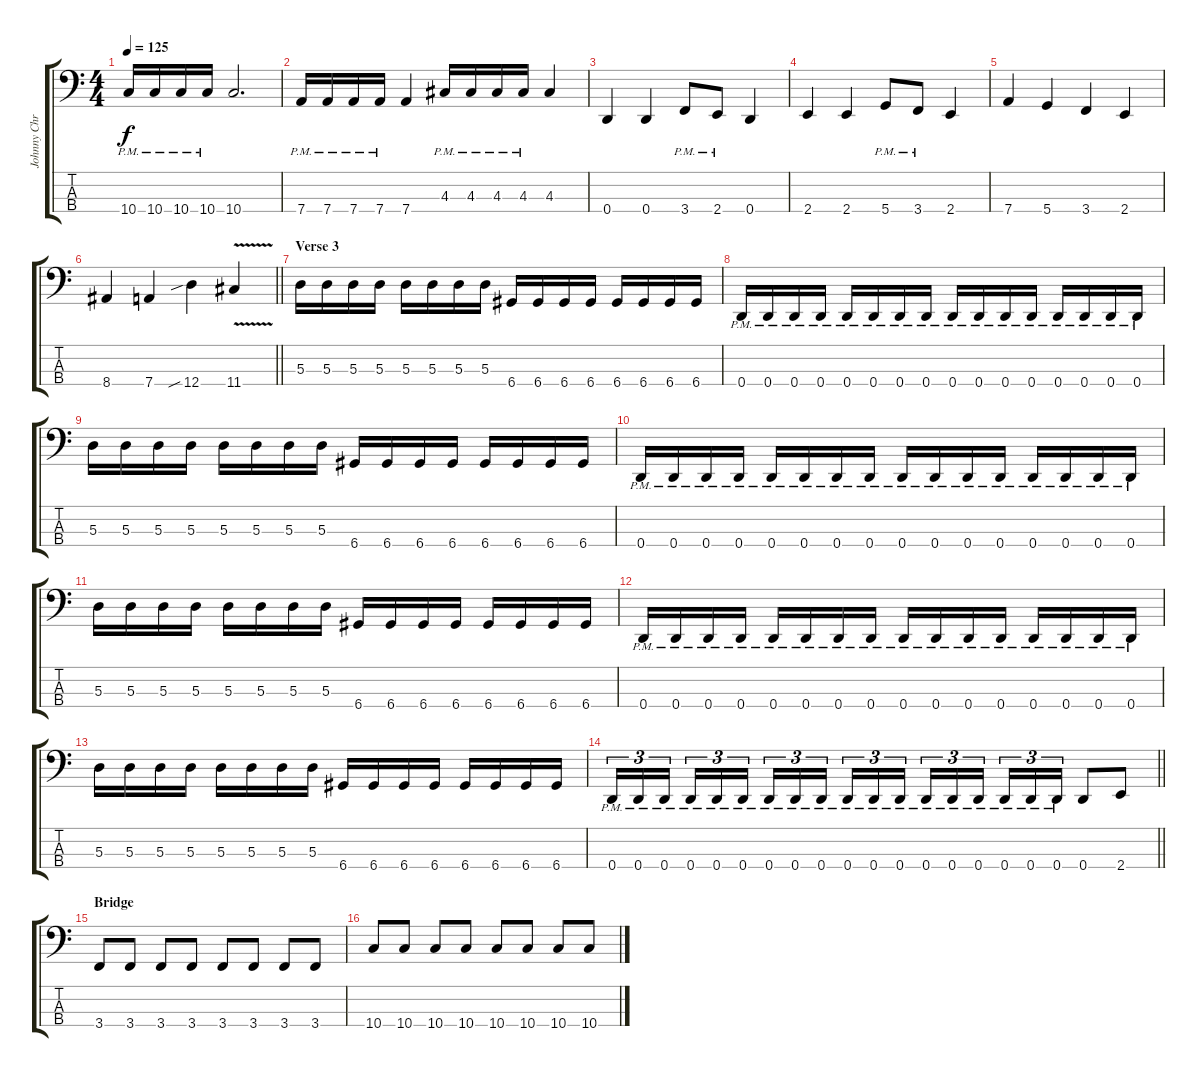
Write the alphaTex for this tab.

\track ("Johnny Christ" "Johnny Chr") {instrument electricbasspick}
\staff {score tabs}
\tuning (G2 D2 A1 D1) {hide}
\ts (4 4)
\tempo 125
\clef f4
\ks c
10.4{pm}.16{dy f} 10.4{pm}.16 10.4{pm}.16 10.4{pm}.16 10.4.2{d} |
7.4{pm}.16 7.4{pm}.16 7.4{pm}.16 7.4{pm}.16 7.4.4 4.3{pm}.16 4.3{pm}.16 4.3{pm}.16 4.3{pm}.16 4.3.4 |
0.4.4 0.4.4 3.4{pm}.8 2.4{pm}.8 0.4.4 |
2.4.4 2.4.4 5.4{pm}.8 3.4{pm}.8 2.4.4 |
7.4.4 5.4.4 3.4.4 2.4.4 |
\barLineRight lightlight
8.4.4 7.4.4 12.4{sib}.4 11.4{v}.4 |
\section ("" "Verse 3")
5.3.16 5.3.16 5.3.16 5.3.16 5.3.16 5.3.16 5.3.16 5.3.16 6.4.16 6.4.16 6.4.16 6.4.16 6.4.16 6.4.16 6.4.16 6.4.16 |
0.4{pm}.16 0.4{pm}.16 0.4{pm}.16 0.4{pm}.16 0.4{pm}.16 0.4{pm}.16 0.4{pm}.16 0.4{pm}.16 0.4{pm}.16 0.4{pm}.16 0.4{pm}.16 0.4{pm}.16 0.4{pm}.16 0.4{pm}.16 0.4{pm}.16 0.4{pm}.16 |
5.3.16 5.3.16 5.3.16 5.3.16 5.3.16 5.3.16 5.3.16 5.3.16 6.4.16 6.4.16 6.4.16 6.4.16 6.4.16 6.4.16 6.4.16 6.4.16 |
0.4{pm}.16 0.4{pm}.16 0.4{pm}.16 0.4{pm}.16 0.4{pm}.16 0.4{pm}.16 0.4{pm}.16 0.4{pm}.16 0.4{pm}.16 0.4{pm}.16 0.4{pm}.16 0.4{pm}.16 0.4{pm}.16 0.4{pm}.16 0.4{pm}.16 0.4{pm}.16 |
5.3.16 5.3.16 5.3.16 5.3.16 5.3.16 5.3.16 5.3.16 5.3.16 6.4.16 6.4.16 6.4.16 6.4.16 6.4.16 6.4.16 6.4.16 6.4.16 |
0.4{pm}.16 0.4{pm}.16 0.4{pm}.16 0.4{pm}.16 0.4{pm}.16 0.4{pm}.16 0.4{pm}.16 0.4{pm}.16 0.4{pm}.16 0.4{pm}.16 0.4{pm}.16 0.4{pm}.16 0.4{pm}.16 0.4{pm}.16 0.4{pm}.16 0.4{pm}.16 |
5.3.16 5.3.16 5.3.16 5.3.16 5.3.16 5.3.16 5.3.16 5.3.16 6.4.16 6.4.16 6.4.16 6.4.16 6.4.16 6.4.16 6.4.16 6.4.16 |
\barLineRight lightlight
0.4{pm}.16{tu (3 2)} 0.4{pm}.16{tu (3 2)} 0.4{pm}.16{tu (3 2) beam splitsecondary} 0.4{pm}.16{tu (3 2)} 0.4{pm}.16{tu (3 2)} 0.4{pm}.16{tu (3 2)} 0.4{pm}.16{tu (3 2)} 0.4{pm}.16{tu (3 2)} 0.4{pm}.16{tu (3 2) beam splitsecondary} 0.4{pm}.16{tu (3 2)} 0.4{pm}.16{tu (3 2)} 0.4{pm}.16{tu (3 2)} 0.4{pm}.16{tu (3 2)} 0.4{pm}.16{tu (3 2)} 0.4{pm}.16{tu (3 2) beam splitsecondary} 0.4{pm}.16{tu (3 2)} 0.4{pm}.16{tu (3 2)} 0.4{pm}.16{tu (3 2)} 0.4.8 2.4.8 |
\section ("" "Bridge")
3.4.8 3.4.8 3.4.8 3.4.8 3.4.8 3.4.8 3.4.8 3.4.8 |
10.4.8 10.4.8 10.4.8 10.4.8 10.4.8 10.4.8 10.4.8 10.4.8
